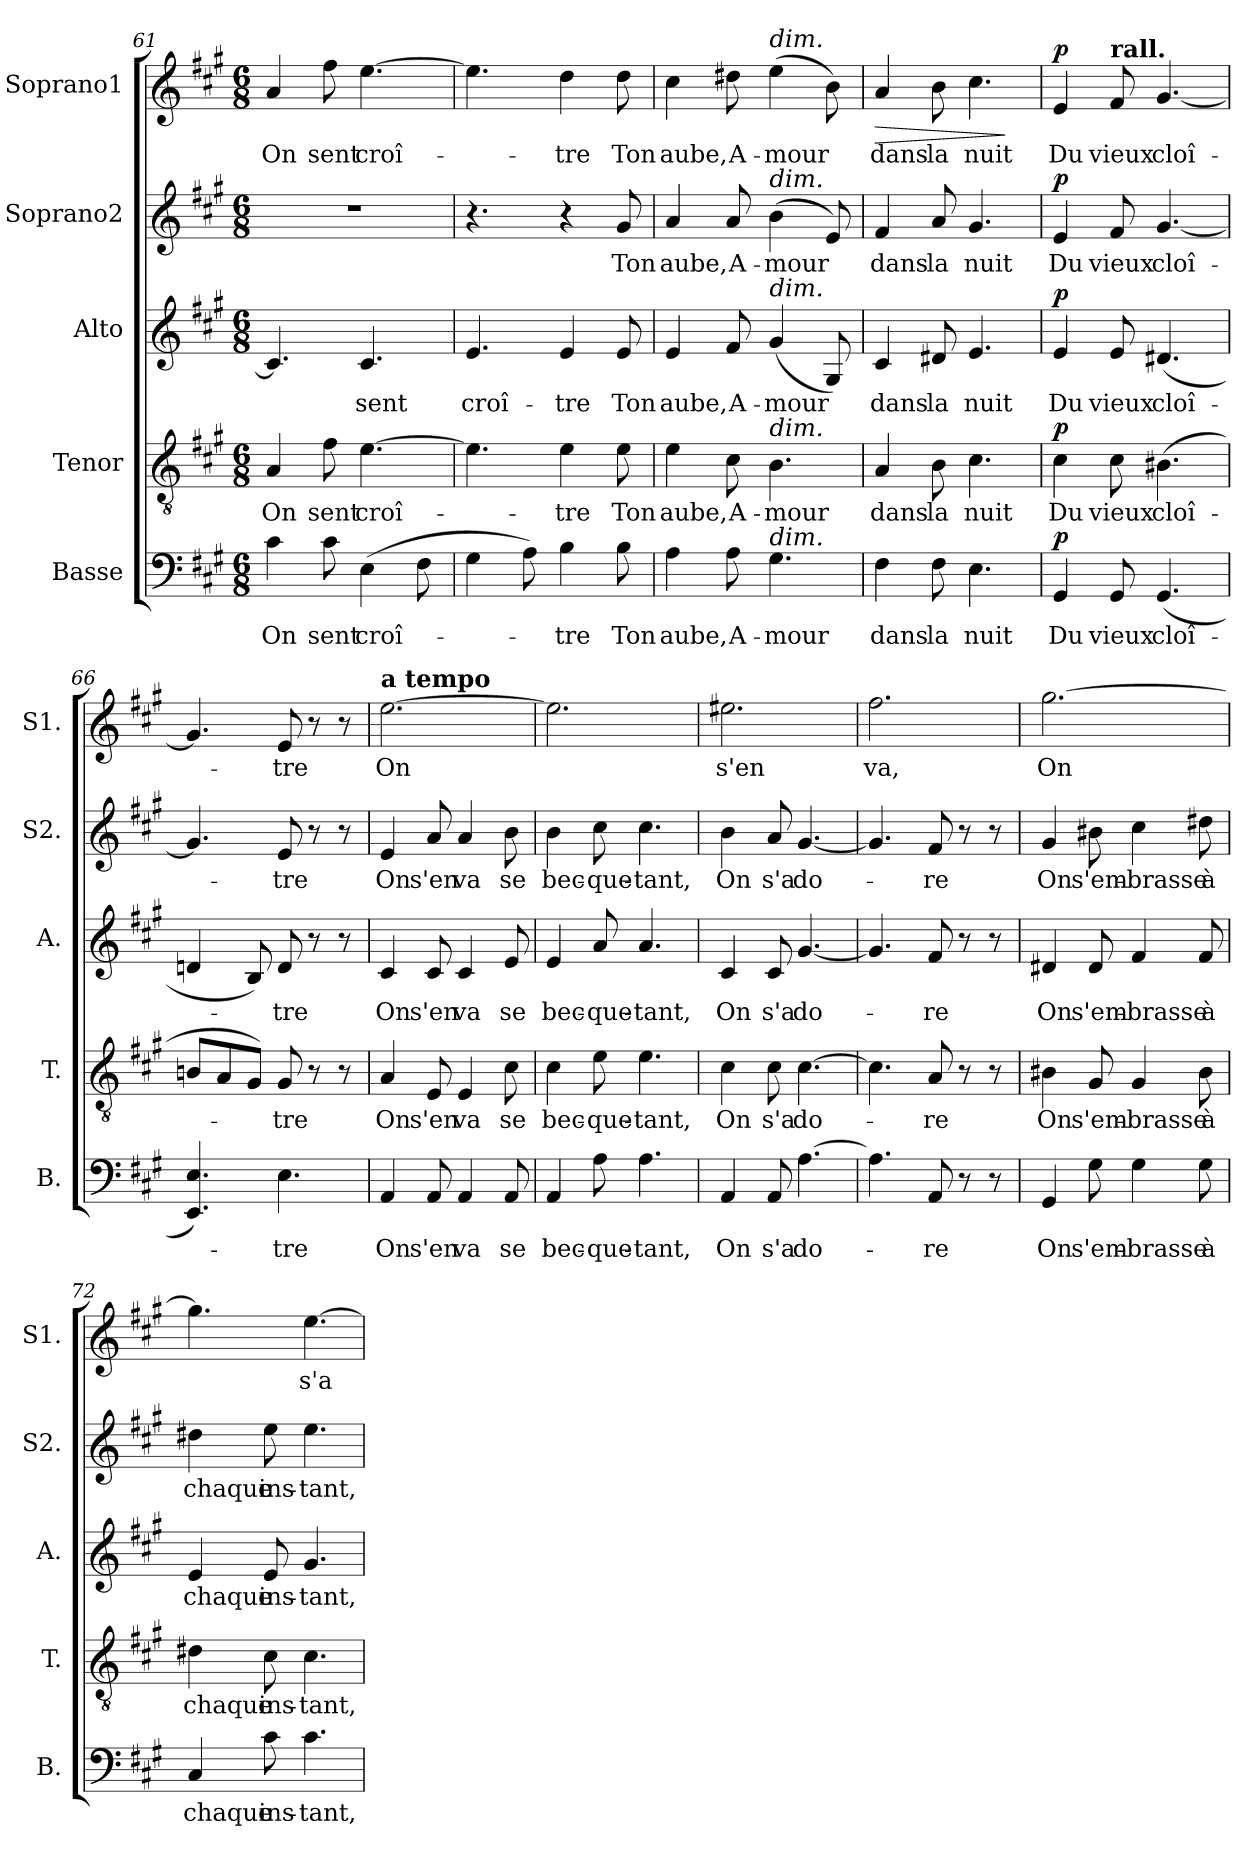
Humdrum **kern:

**kern	**text	**dynam	**kern	**text	**dynam	**kern	**text	**dynam	**kern	**text	**dynam	**kern	**text	**dynam
*part5	*part5	*part5	*part4	*part4	*part4	*part3	*part3	*part3	*part2	*part2	*part2	*part1	*part1	*part1
*staff5	*staff5	*staff5	*staff4	*staff4	*staff4	*staff3	*staff3	*staff3	*staff2	*staff2	*staff2	*staff1	*staff1	*staff1
*I"Basse	*	*	*I"Tenor	*	*	*I"Alto	*	*	*I"Soprano2	*	*	*I"Soprano1	*	*
*I'B.	*	*	*I'T.	*	*	*I'A.	*	*	*I'S2.	*	*	*I'S1.	*	*
*clefF4	*	*	*clefGv2	*	*	*clefG2	*	*	*clefG2	*	*	*clefG2	*	*
*k[f#c#g#]	*	*	*k[f#c#g#]	*	*	*k[f#c#g#]	*	*	*k[f#c#g#]	*	*	*k[f#c#g#]	*	*
*M6/8	*	*	*M6/8	*	*	*M6/8	*	*	*M6/8	*	*	*M6/8	*	*
=61	=61	=61	=61	=61	=61	=61	=61	=61	=61	=61	=61	=61	=61	=61
!	!LO:LY:b	!	!	!LO:LY:b	!	!	!	!	!	!	!	!	!LO:LY:b	!
4c#\	On	.	4A/	On	.	4.c#/]	.	.	2.r	.	.	4a/	On	.
!	!LO:LY:b	!	!	!LO:LY:b	!	!	!	!	!	!	!	!	!LO:LY:b	!
8c#\	sent	.	8f#\	sent	.	.	.	.	.	.	.	8ff#\	sent	.
!	!LO:LY:b	!	!	!LO:LY:b	!	!	!LO:LY:b	!	!	!	!	!	!LO:LY:b	!
(4E\	croî-	.	[4.e\	croî-	.	4.c#/	sent	.	.	.	.	[4.ee\	croî-	.
8F#\	.	.	.	.	.	.	.	.	.	.	.	.	.	.
=62	=62	=62	=62	=62	=62	=62	=62	=62	=62	=62	=62	=62	=62	=62
!	!	!	!	!	!	!	!LO:LY:b	!	!	!	!	!	!	!
4G#\	.	.	4.e\]	.	.	4.e/	croî-	.	4.r	.	.	4.ee\]	.	.
8A\)	.	.	.	.	.	.	.	.	.	.	.	.	.	.
!	!LO:LY:b	!	!	!LO:LY:b	!	!	!LO:LY:b	!	!	!	!	!	!LO:LY:b	!
4B\	-tre	.	4e\	-tre	.	4e/	-tre	.	4r	.	.	4dd\	-tre	.
!	!LO:LY:b	!	!	!LO:LY:b	!	!	!LO:LY:b	!	!	!LO:LY:b	!	!	!LO:LY:b	!
8B\	Ton	.	8e\	Ton	.	8e/	Ton	.	8g#/	Ton	.	8dd\	Ton	.
=63	=63	=63	=63	=63	=63	=63	=63	=63	=63	=63	=63	=63	=63	=63
!	!LO:LY:b	!	!	!LO:LY:b	!	!	!LO:LY:b	!	!	!LO:LY:b	!	!	!LO:LY:b	!
4A\	aube,	.	4e\	aube,	.	4e/	aube,	.	4a/	aube,	.	4cc#\	aube,	.
!	!LO:LY:b	!	!	!LO:LY:b	!	!	!LO:LY:b	!	!	!LO:LY:b	!	!	!LO:LY:b	!
8A\	A-	.	8c#\	A-	.	8f#/	A-	.	8a/	A-	.	8dd#X\	A-	.
!	!	!	!	!	!	!	!	!	!	!	!	!LO:TX:a:i:t=dim.	!	!
!	!	!	!	!	!	!	!	!	!LO:TX:a:i:t=dim.	!	!	!	!	!
!	!	!	!	!	!	!LO:TX:a:i:t=dim.	!	!	!	!	!	!	!	!
!	!	!	!LO:TX:a:i:t=dim.	!	!	!	!	!	!	!	!	!	!	!
!LO:TX:a:i:t=dim.	!	!	!	!	!	!	!	!	!	!	!	!	!	!
!	!LO:LY:b	!	!	!LO:LY:b	!	!	!LO:LY:b	!	!	!LO:LY:b	!	!	!LO:LY:b	!
4.G#\	-mour	.	4.B\	-mour	.	(>4g#/	-mour	.	(>4b\	-mour	.	(>4ee\	-mour	.
.	.	.	.	.	.	8G#/)	.	.	8e/)	.	.	8b\)	.	.
=64	=64	=64	=64	=64	=64	=64	=64	=64	=64	=64	=64	=64	=64	=64
!	!LO:LY:b	!	!	!LO:LY:b	!	!	!LO:LY:b	!	!	!LO:LY:b	!	!	!LO:LY:b	!LO:HP:b
4F#\	dans	.	4A/	dans	.	4c#/	dans	.	4f#/	dans	.	4a/	dans	>
!	!LO:LY:b	!	!	!LO:LY:b	!	!	!LO:LY:b	!	!	!LO:LY:b	!	!	!LO:LY:b	!
8F#\	la	.	8B\	la	.	8d#X/	la	.	8a/	la	.	8b\	la	.
!	!LO:LY:b	!	!	!LO:LY:b	!	!	!LO:LY:b	!	!	!LO:LY:b	!	!	!LO:LY:b	!
4.E\	nuit	.	4.c#\	nuit	.	4.e/	nuit	.	4.g#/	nuit	.	4.cc#\	nuit	.
.	.	.	.	.	.	.	.	.	.	.	.	.	.	]
=65	=65	=65	=65	=65	=65	=65	=65	=65	=65	=65	=65	=65	=65	=65
!	!LO:LY:b	!LO:DY:a	!	!LO:LY:b	!LO:DY:a	!	!LO:LY:b	!LO:DY:a	!	!LO:LY:b	!LO:DY:a	!	!LO:LY:b	!LO:DY:a
4GG#/	Du	p	4c#\	Du	p	4e/	Du	p	4e/	Du	p	4e/	Du	p
!	!	!	!	!	!	!	!	!	!	!	!	!LO:TX:a:B:t=rall.	!	!
!	!LO:LY:b	!	!	!LO:LY:b	!	!	!LO:LY:b	!	!	!LO:LY:b	!	!	!LO:LY:b	!
8GG#/	vieux	.	8c#\	vieux	.	8e/	vieux	.	8f#/	vieux	.	8f#/	vieux	.
!	!LO:LY:b	!	!	!LO:LY:b	!	!	!LO:LY:b	!	!	!LO:LY:b	!	!	!LO:LY:b	!
(4.GG#/	cloî-	.	(4.B#X\	cloî-	.	(4.d#X/	cloî-	.	[4.g#/	cloî-	.	[4.g#/	cloî-	.
=66	=66	=66	=66	=66	=66	=66	=66	=66	=66	=66	=66	=66	=66	=66
4.EE/ 4.E/)	.	.	8Bn/L	.	.	4dn/	.	.	4.g#/]	.	.	4.g#/]	.	.
.	.	.	8A/	.	.	.	.	.	.	.	.	.	.	.
.	.	.	8G#/J)	.	.	8B/)	.	.	.	.	.	.	.	.
!	!LO:LY:b	!	!	!LO:LY:b	!	!	!LO:LY:b	!	!	!LO:LY:b	!	!	!LO:LY:b	!
4.E\	-tre	.	8G#/	-tre	.	8d/	-tre	.	8e/	-tre	.	8e/	-tre	.
.	.	.	8r	.	.	8r	.	.	8r	.	.	8r	.	.
.	.	.	8r	.	.	8r	.	.	8r	.	.	8r	.	.
=67	=67	=67	=67	=67	=67	=67	=67	=67	=67	=67	=67	=67	=67	=67
!	!	!	!	!	!	!	!	!	!	!	!	!LO:TX:a:B:t=a tempo	!	!
!	!LO:LY:b	!	!	!LO:LY:b	!	!	!LO:LY:b	!	!	!LO:LY:b	!	!	!LO:LY:b	!
4AA/	On	.	4A/	On	.	4c#/	On	.	4e/	On	.	[2.ee\	On	.
!	!LO:LY:b	!	!	!LO:LY:b	!	!	!LO:LY:b	!	!	!LO:LY:b	!	!	!	!
8AA/	s'en	.	8E/	s'en	.	8c#/	s'en	.	8a/	s'en	.	.	.	.
!	!LO:LY:b	!	!	!LO:LY:b	!	!	!LO:LY:b	!	!	!LO:LY:b	!	!	!	!
4AA/	va	.	4E/	va	.	4c#/	va	.	4a/	va	.	.	.	.
!	!LO:LY:b	!	!	!LO:LY:b	!	!	!LO:LY:b	!	!	!LO:LY:b	!	!	!	!
8AA/	se	.	8c#\	se	.	8e/	se	.	8b\	se	.	.	.	.
=68	=68	=68	=68	=68	=68	=68	=68	=68	=68	=68	=68	=68	=68	=68
!	!LO:LY:b	!	!	!LO:LY:b	!	!	!LO:LY:b	!	!	!LO:LY:b	!	!	!	!
4AA/	bec-	.	4c#\	bec-	.	4e/	bec-	.	4b\	bec-	.	2.ee\]	.	.
!	!LO:LY:b	!	!	!LO:LY:b	!	!	!LO:LY:b	!	!	!LO:LY:b	!	!	!	!
8A\	-que-	.	8e\	-que-	.	8a/	-que-	.	8cc#\	-que-	.	.	.	.
!	!LO:LY:b	!	!	!LO:LY:b	!	!	!LO:LY:b	!	!	!LO:LY:b	!	!	!	!
4.A\	-tant,	.	4.e\	-tant,	.	4.a/	-tant,	.	4.cc#\	-tant,	.	.	.	.
=69	=69	=69	=69	=69	=69	=69	=69	=69	=69	=69	=69	=69	=69	=69
!	!LO:LY:b	!	!	!LO:LY:b	!	!	!LO:LY:b	!	!	!LO:LY:b	!	!	!LO:LY:b	!
4AA/	On	.	4c#\	On	.	4c#/	On	.	4b\	On	.	2.ee#X\	s'en	.
!	!LO:LY:b	!	!	!LO:LY:b	!	!	!LO:LY:b	!	!	!LO:LY:b	!	!	!	!
8AA/	s'a	.	8c#\	s'a	.	8c#/	s'a	.	8a/	s'a	.	.	.	.
!	!LO:LY:b	!	!	!LO:LY:b	!	!	!LO:LY:b	!	!	!LO:LY:b	!	!	!	!
[4.A\	do-	.	[4.c#\	do-	.	[4.g#/	do-	.	[4.g#/	do-	.	.	.	.
=70	=70	=70	=70	=70	=70	=70	=70	=70	=70	=70	=70	=70	=70	=70
!	!	!	!	!	!	!	!	!	!	!	!	!	!LO:LY:b	!
4.A\]	.	.	4.c#\]	.	.	4.g#/]	.	.	4.g#/]	.	.	2.ff#\	va,	.
!	!LO:LY:b	!	!	!LO:LY:b	!	!	!LO:LY:b	!	!	!LO:LY:b	!	!	!	!
8AA/	-re	.	8A/	-re	.	8f#/	-re	.	8f#/	-re	.	.	.	.
8r	.	.	8r	.	.	8r	.	.	8r	.	.	.	.	.
8r	.	.	8r	.	.	8r	.	.	8r	.	.	.	.	.
=71	=71	=71	=71	=71	=71	=71	=71	=71	=71	=71	=71	=71	=71	=71
!	!LO:LY:b	!	!	!LO:LY:b	!	!	!LO:LY:b	!	!	!LO:LY:b	!	!	!LO:LY:b	!
4GG#/	On	.	4B#X\	On	.	4d#X/	On	.	4g#/	On	.	[2.gg#\	On	.
!	!LO:LY:b	!	!	!LO:LY:b	!	!	!LO:LY:b	!	!	!LO:LY:b	!	!	!	!
8G#\	s'em-	.	8G#/	s'em-	.	8d#/	s'em-	.	8b#X\	s'em-	.	.	.	.
!	!LO:LY:b	!	!	!LO:LY:b	!	!	!LO:LY:b	!	!	!LO:LY:b	!	!	!	!
4G#\	-brasse	.	4G#/	-brasse	.	4f#/	-brasse	.	4cc#\	-brasse	.	.	.	.
!	!LO:LY:b	!	!	!LO:LY:b	!	!	!LO:LY:b	!	!	!LO:LY:b	!	!	!	!
8G#\	à	.	8B#\	à	.	8f#/	à	.	8dd#X\	à	.	.	.	.
=72	=72	=72	=72	=72	=72	=72	=72	=72	=72	=72	=72	=72	=72	=72
!	!LO:LY:b	!	!	!LO:LY:b	!	!	!LO:LY:b	!	!	!LO:LY:b	!	!	!	!
4C#/	chaque	.	4d#X\	chaque	.	4e/	chaque	.	4dd#X\	chaque	.	4.gg#\]	.	.
!	!LO:LY:b	!	!	!LO:LY:b	!	!	!LO:LY:b	!	!	!LO:LY:b	!	!	!	!
8c#\	ins-	.	8c#\	ins-	.	8e/	ins-	.	8ee\	ins-	.	.	.	.
!	!LO:LY:b	!	!	!LO:LY:b	!	!	!LO:LY:b	!	!	!LO:LY:b	!	!	!LO:LY:b	!
4.c#\	-tant,	.	4.c#\	-tant,	.	4.g#/	-tant,	.	4.ee\	-tant,	.	[4.ee\	s'a-	.
=	=	=	=	=	=	=	=	=	=	=	=	=	=	=
*-	*-	*-	*-	*-	*-	*-	*-	*-	*-	*-	*-	*-	*-	*-
